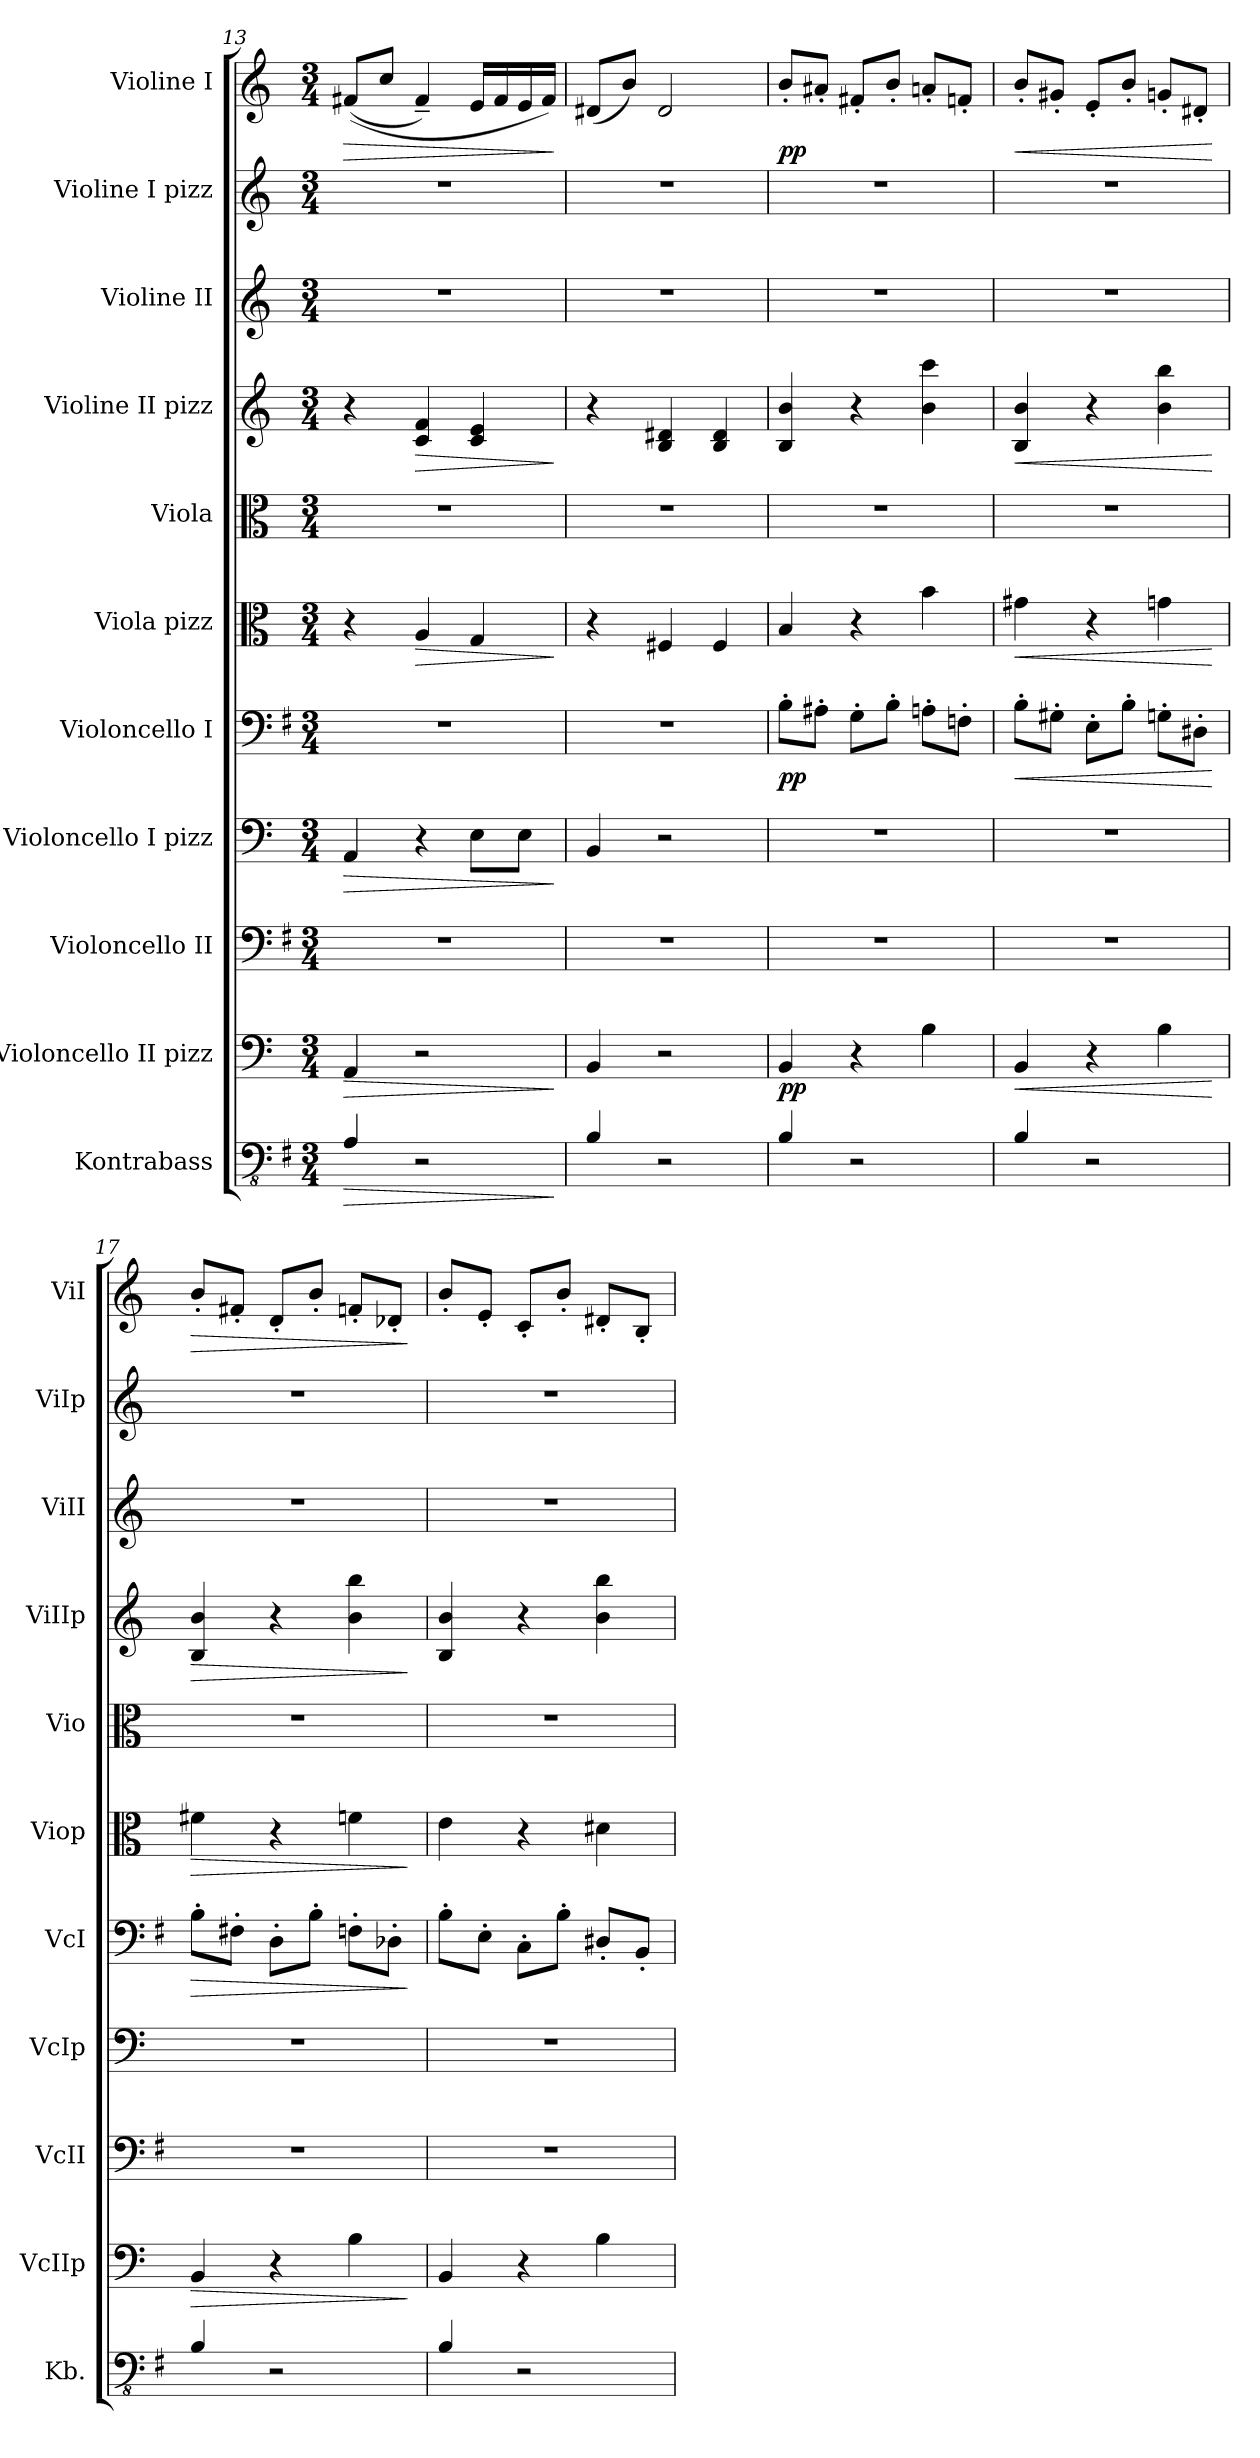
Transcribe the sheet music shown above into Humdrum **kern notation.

**kern	**dynam	**kern	**dynam	**kern	**kern	**dynam	**kern	**dynam	**kern	**dynam	**kern	**kern	**dynam	**kern	**kern	**kern	**dynam
*part11	*part11	*part10	*part10	*part9	*part8	*part8	*part7	*part7	*part6	*part6	*part5	*part4	*part4	*part3	*part2	*part1	*part1
*staff11	*staff11	*staff10	*staff10	*staff9	*staff8	*staff8	*staff7	*staff7	*staff6	*staff6	*staff5	*staff4	*staff4	*staff3	*staff2	*staff1	*staff1
*I"Kontrabass	*	*I"Violoncello II pizz	*	*I"Violoncello II	*I"Violoncello I pizz	*	*I"Violoncello I	*	*I"Viola pizz	*	*I"Viola	*I"Violine II  pizz	*	*I"Violine II	*I"Violine I pizz	*I"Violine I	*
*I'Kb.	*	*I'VcIIp	*	*I'VcII	*I'VcIp	*	*I'VcI	*	*I'Viop	*	*I'Vio	*I'ViIIp	*	*I'ViII	*I'ViIp	*I'ViI	*
*clefFv4	*	*clefF4	*	*clefF4	*clefF4	*	*clefF4	*	*clefC3	*	*clefC3	*clefG2	*	*clefG2	*clefG2	*clefG2	*
*ITrd7c12	*	*	*	*	*	*	*	*	*	*	*	*	*	*	*	*	*
*k[f#]	*	*k[]	*	*k[f#]	*k[]	*	*k[f#]	*	*k[]	*	*k[]	*k[]	*	*k[]	*k[]	*k[]	*
*M3/4	*	*M3/4	*	*M3/4	*M3/4	*	*M3/4	*	*M3/4	*	*M3/4	*M3/4	*	*M3/4	*M3/4	*M3/4	*
=13	=13	=13	=13	=13	=13	=13	=13	=13	=13	=13	=13	=13	=13	=13	=13	=13	=13
!	!LO:HP:b	!	!LO:HP:b	!	!	!LO:HP:b	!	!	!	!	!	!	!	!	!	!	!LO:HP:b
4AAA/	>	4AA/	>	2.r	4AA/	>	2.r	.	4r	.	2.r	4r	.	2.r	2.r	((8f#X/L	>
.	.	.	.	.	.	.	.	.	.	.	.	.	.	.	.	8cc/J	.
!	!	!	!	!	!	!	!	!	!	!LO:HP:b	!	!	!LO:HP:b	!	!	!	!
2r	.	2r	.	.	4r	.	.	.	4A/	>	.	4c/ 4f/	>	.	.	4f#~/)	.
.	.	.	.	.	8E\L	.	.	.	4G/	.	.	4c/ 4e/	.	.	.	16e/LL	.
.	.	.	.	.	.	.	.	.	.	.	.	.	.	.	.	16f#/	.
.	.	.	.	.	8E\J	.	.	.	.	.	.	.	.	.	.	16e/	.
.	.	.	.	.	.	.	.	.	.	.	.	.	.	.	.	16f#/JJ)	.
.	]	.	]	.	.	]	.	.	.	]	.	.	]	.	.	.	]
=14	=14	=14	=14	=14	=14	=14	=14	=14	=14	=14	=14	=14	=14	=14	=14	=14	=14
4BBB/	.	4BB/	.	2.r	4BB/	.	2.r	.	4r	.	2.r	4r	.	2.r	2.r	(8d#X/L	.
.	.	.	.	.	.	.	.	.	.	.	.	.	.	.	.	8b/J)	.
2r	.	2r	.	.	2r	.	.	.	4F#X/	.	.	4B/ 4d#X/	.	.	.	2d#/	.
.	.	.	.	.	.	.	.	.	4F#/	.	.	4B/ 4d#/	.	.	.	.	.
=15	=15	=15	=15	=15	=15	=15	=15	=15	=15	=15	=15	=15	=15	=15	=15	=15	=15
!	!	!	!LO:DY:b	!	!	!	!	!LO:DY:b	!	!	!	!	!	!	!	!	!LO:DY:b
4BBB/	.	4BB/	pp	2.r	2.r	.	8B'\L	pp	4B/	.	2.r	4B/ 4b/	.	2.r	2.r	8b'/L	pp
.	.	.	.	.	.	.	8A#X'\J	.	.	.	.	.	.	.	.	8a#X'/J	.
2r	.	4r	.	.	.	.	8G'\L	.	4r	.	.	4r	.	.	.	8f#X'/L	.
.	.	.	.	.	.	.	8B'\J	.	.	.	.	.	.	.	.	8b'/J	.
.	.	4B\	.	.	.	.	8An'\L	.	4b\	.	.	4b\ 4ccc\	.	.	.	8an'/L	.
.	.	.	.	.	.	.	8Fn'\J	.	.	.	.	.	.	.	.	8fn'/J	.
=16	=16	=16	=16	=16	=16	=16	=16	=16	=16	=16	=16	=16	=16	=16	=16	=16	=16
!	!	!	!LO:HP:b	!	!	!	!	!LO:HP:b	!	!LO:HP:b	!	!	!LO:HP:b	!	!	!	!LO:HP:b
4BBB/	.	4BB/	<	2.r	2.r	.	8B'\L	<	4g#X\	<	2.r	4B/ 4b/	<	2.r	2.r	8b'/L	<
.	.	.	.	.	.	.	8G#X'\J	.	.	.	.	.	.	.	.	8g#X'/J	.
2r	.	4r	.	.	.	.	8E'\L	.	4r	.	.	4r	.	.	.	8e'/L	.
.	.	.	.	.	.	.	8B'\J	.	.	.	.	.	.	.	.	8b'/J	.
.	.	4B\	.	.	.	.	8Gn'\L	.	4gn\	.	.	4b\ 4bb\	.	.	.	8gn'/L	.
.	.	.	.	.	.	.	8D#X'\J	.	.	.	.	.	.	.	.	8d#X'/J	.
.	.	.	[	.	.	.	.	[	.	[	.	.	[	.	.	.	[
!!LO:PB:g=z
=17	=17	=17	=17	=17	=17	=17	=17	=17	=17	=17	=17	=17	=17	=17	=17	=17	=17
!	!	!	!LO:HP:b	!	!	!	!	!LO:HP:b	!	!LO:HP:b	!	!	!LO:HP:b	!	!	!	!LO:HP:b
4BBB/	.	4BB/	>	2.r	2.r	.	8B'\L	>	4f#X\	>	2.r	4B/ 4b/	>	2.r	2.r	8b'/L	>
.	.	.	.	.	.	.	8F#X'\J	.	.	.	.	.	.	.	.	8f#X'/J	.
2r	.	4r	.	.	.	.	8D'\L	.	4r	.	.	4r	.	.	.	8d'/L	.
.	.	.	.	.	.	.	8B'\J	.	.	.	.	.	.	.	.	8b'/J	.
.	.	4B\	.	.	.	.	8Fn'\L	.	4fn\	.	.	4b\ 4bb\	.	.	.	8fn'/L	.
.	.	.	.	.	.	.	8D-X'\J	.	.	.	.	.	.	.	.	8d-X'/J	.
.	.	.	]	.	.	.	.	]	.	]	.	.	]	.	.	.	]
=18	=18	=18	=18	=18	=18	=18	=18	=18	=18	=18	=18	=18	=18	=18	=18	=18	=18
4BBB/	.	4BB/	.	2.r	2.r	.	8B'\L	.	4e\	.	2.r	4B/ 4b/	.	2.r	2.r	8b'/L	.
.	.	.	.	.	.	.	8E'\J	.	.	.	.	.	.	.	.	8e'/J	.
2r	.	4r	.	.	.	.	8C'\L	.	4r	.	.	4r	.	.	.	8c'/L	.
.	.	.	.	.	.	.	8B'\J	.	.	.	.	.	.	.	.	8b'/J	.
.	.	4B\	.	.	.	.	8D#X'/L	.	4d#X\	.	.	4b\ 4bb\	.	.	.	8d#X'/L	.
.	.	.	.	.	.	.	8BB'/J	.	.	.	.	.	.	.	.	8B'/J	.
=	=	=	=	=	=	=	=	=	=	=	=	=	=	=	=	=	=
*-	*-	*-	*-	*-	*-	*-	*-	*-	*-	*-	*-	*-	*-	*-	*-	*-	*-
